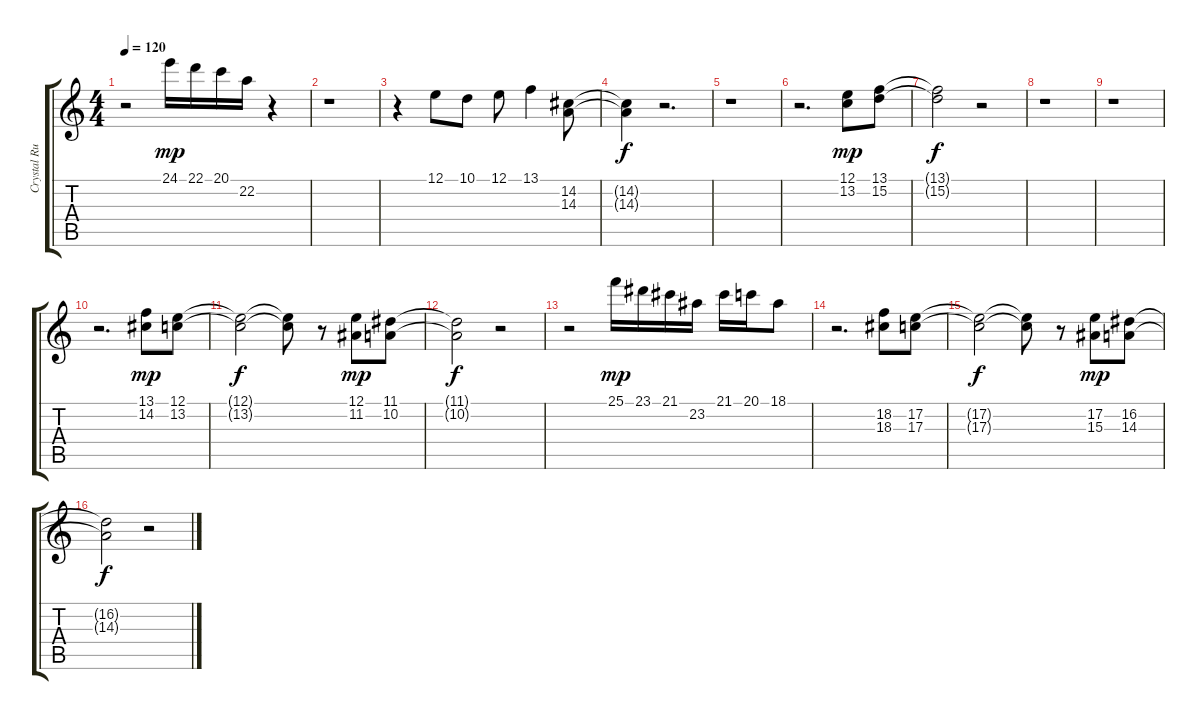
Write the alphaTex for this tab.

\track ("Crystal Runs" "Crystal Ru") {instrument fx3crystal}
\staff {score tabs}
\tuning (E4 B3 G3 D3 A2 E2) {hide}
\ts (4 4)
\tempo 120
\clef g2
\ks c
r.2{dy f} 24.1.16{dy mp} 22.1.16 20.1.16 22.2.16 r.4 |
r.1 |
r.4 12.1.8 10.1.8 12.1.8 13.1.4 (14.2 14.3).8 |
(14.2{t} 14.3{t}).4{dy f} r.2{d} |
r.1 |
r.2{d} (12.1 13.2).8{dy mp} (13.1 15.2).8 |
(13.1{t} 15.2{t}).2{dy f} r.2 |
r.1 |
r.1 |
r.2{d} (13.1 14.2).8{dy mp} (12.1 13.2).8 |
(12.1{t} 13.2{t}).2{dy f} (12.1{t} 13.2{t}).8 r.8 (12.1 11.2).8{dy mp} (11.1 10.2).8 |
(11.1{t} 10.2{t}).2{dy f} r.2 |
r.2 25.1.16{dy mp} 23.1.16 21.1.16 23.2.16 21.1.16 20.1.16 18.1.8 |
r.2{d} (18.2 18.3).8 (17.2 17.3).8 |
(17.2{t} 17.3{t}).2{dy f} (17.2{t} 17.3{t}).8 r.8 (17.2 15.3).8{dy mp} (16.2 14.3).8 |
(16.2{t} 14.3{t}).2{dy f} r.2
